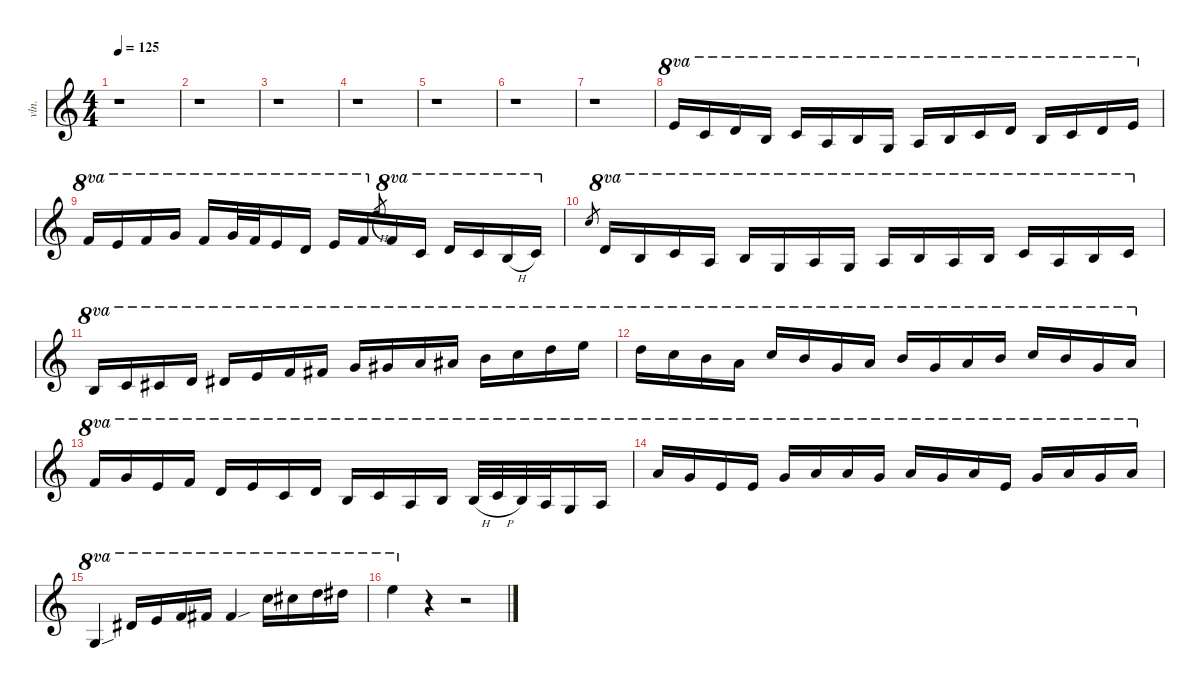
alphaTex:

\defaultSystemsLayout 4
\hideDynamics
\bracketExtendMode nobrackets
\otherSystemsTrackNameOrientation horizontal
\track ("Synth - lead" "vln.") {instrument stringensemble1}
\staff {score}
\tuning (E4 B3 G3 D3 A2 E2)
\ts (4 4)
\tempo 125
\clef g2
\ks c
r.1{dy f beam Down} |
r.1{beam Down} |
r.1{beam Down} |
r.1{beam Down} |
r.1{beam Down} |
r.1{beam Down} |
r.1{beam Down} |
12.1.16{ot 8va beam Up} 13.2.16{ot 8va beam Up} 15.2.16{ot 8va beam Up} 12.2.16{ot 8va beam Up} 13.2.16{ot 8va beam Up} 14.3.16{ot 8va beam Up} 12.2.16{ot 8va beam Up} 12.3.16{ot 8va beam Up} 14.3.16{ot 8va beam Up} 12.2.16{ot 8va beam Up} 13.2.16{ot 8va beam Up} 15.2.16{ot 8va beam Up} 12.2.16{ot 8va beam Up} 13.2.16{ot 8va beam Up} 15.2.16{ot 8va beam Up} 12.1.16{ot 8va beam Up} |
13.1.16{ot 8va beam Up} 12.1.16{ot 8va beam Up} 13.1.16{ot 8va beam Up} 15.1.16{ot 8va beam Up} 13.1.16{ot 8va beam Up} 15.1.32{ot 8va beam Up} 13.1.32{ot 8va beam Up} 12.1.16{ot 8va beam Up} 15.2.16{ot 8va beam Up} 12.1.16{ot 8va beam Up} 13.1.16{ot 8va beam Up} 12.1{h}.8{gr dy mf beam Up} 13.1.16{ot 8va dy f beam Up} 13.2.16{ot 8va beam Up} 15.2.16{ot 8va beam Up} 13.2.16{ot 8va beam Up} 12.2{h}.16{ot 8va beam Up} 13.2.16{ot 8va beam Up} |
13.2.8{gr dy mf beam Up} 15.2.16{ot 8va dy f beam Up} 12.2.16{ot 8va beam Up} 13.2.16{ot 8va beam Up} 14.3.16{ot 8va beam Up} 12.2.16{ot 8va beam Up} 12.3.16{ot 8va beam Up} 14.3.16{ot 8va beam Up} 12.3.16{ot 8va beam Up} 14.3.16{ot 8va beam Up} 12.2.16{ot 8va beam Up} 14.3.16{ot 8va beam Up} 12.2.16{ot 8va beam Up} 13.2.16{ot 8va beam Up} 14.3.16{ot 8va beam Up} 12.2.16{ot 8va beam Up} 13.2.16{ot 8va beam Up} |
12.2.16{ot 8va beam Up} 13.2.16{ot 8va beam Up} 14.2{acc #}.16{ot 8va beam Up} 15.2.16{ot 8va beam Up} 11.1{acc #}.16{ot 8va beam Up} 12.1.16{ot 8va beam Up} 13.1.16{ot 8va beam Up} 14.1{acc #}.16{ot 8va beam Up} 15.1.16{ot 8va beam Up} 16.1{acc #}.16{ot 8va beam Up} 17.1.16{ot 8va beam Up} 18.1{acc #}.16{ot 8va beam Up} 19.1.16{ot 8va beam Down} 20.1.16{ot 8va beam Down} 22.1.16{ot 8va beam Down} 24.1.16{ot 8va beam Down} |
22.1.16{ot 8va beam Down} 20.1.16{ot 8va beam Down} 19.1.16{ot 8va beam Down} 22.2.16{ot 8va beam Down} 20.1.16{ot 8va beam Up} 19.1.16{ot 8va beam Up} 20.2.16{ot 8va beam Up} 22.2.16{ot 8va beam Up} 19.1.16{ot 8va beam Up} 20.2.16{ot 8va beam Up} 22.2.16{ot 8va beam Up} 19.1.16{ot 8va beam Up} 20.1.16{ot 8va beam Up} 19.1.16{ot 8va beam Up} 20.2.16{ot 8va beam Up} 22.2.16{ot 8va beam Up} |
18.2.16{ot 8va beam Up} 20.2.16{ot 8va beam Up} 21.3.16{ot 8va beam Up} 18.2.16{ot 8va beam Up} 19.3.16{ot 8va beam Up} 21.3.16{ot 8va beam Up} 17.3.16{ot 8va beam Up} 19.3.16{ot 8va beam Up} 16.3.16{ot 8va beam Up} 17.3.16{ot 8va beam Up} 19.4.16{ot 8va beam Up} 16.3.16{ot 8va beam Up} 16.3{h}.32{ot 8va beam Up} 17.3{h}.32{ot 8va beam Up} 16.3.32{ot 8va beam Up} 19.4.32{ot 8va beam Up} 17.4.16{ot 8va beam Up} 19.4.16{ot 8va beam Up} |
17.1.16{ot 8va beam Up} 15.1.16{ot 8va beam Up} 17.2.16{ot 8va beam Up} 17.2.16{ot 8va beam Up} 15.1.16{ot 8va beam Up} 17.1.16{ot 8va beam Up} 17.1.16{ot 8va beam Up} 15.1.16{ot 8va beam Up} 17.1.16{ot 8va beam Up} 15.1.16{ot 8va beam Up} 17.1.16{ot 8va beam Up} 17.2.16{ot 8va beam Up} 15.1.16{ot 8va beam Up} 17.1.16{ot 8va beam Up} 15.1.16{ot 8va beam Up} 17.1.16{ot 8va beam Up} |
12.3{sou}.4{ot 8va beam Up} 16.2{acc #}.16{ot 8va beam Up} 17.2.16{ot 8va beam Up} 18.2.16{ot 8va beam Up} 19.2{acc #}.16{ot 8va beam Up} 14.1{sou acc #}.4{ot 8va beam Up} 20.1.16{ot 8va beam Down} 21.1{acc #}.16{ot 8va beam Down} 22.1.16{ot 8va beam Down} 23.1{acc #}.16{ot 8va beam Down} |
24.1.4{ot 8va beam Down} r.4{beam Down} r.2{beam Down}
